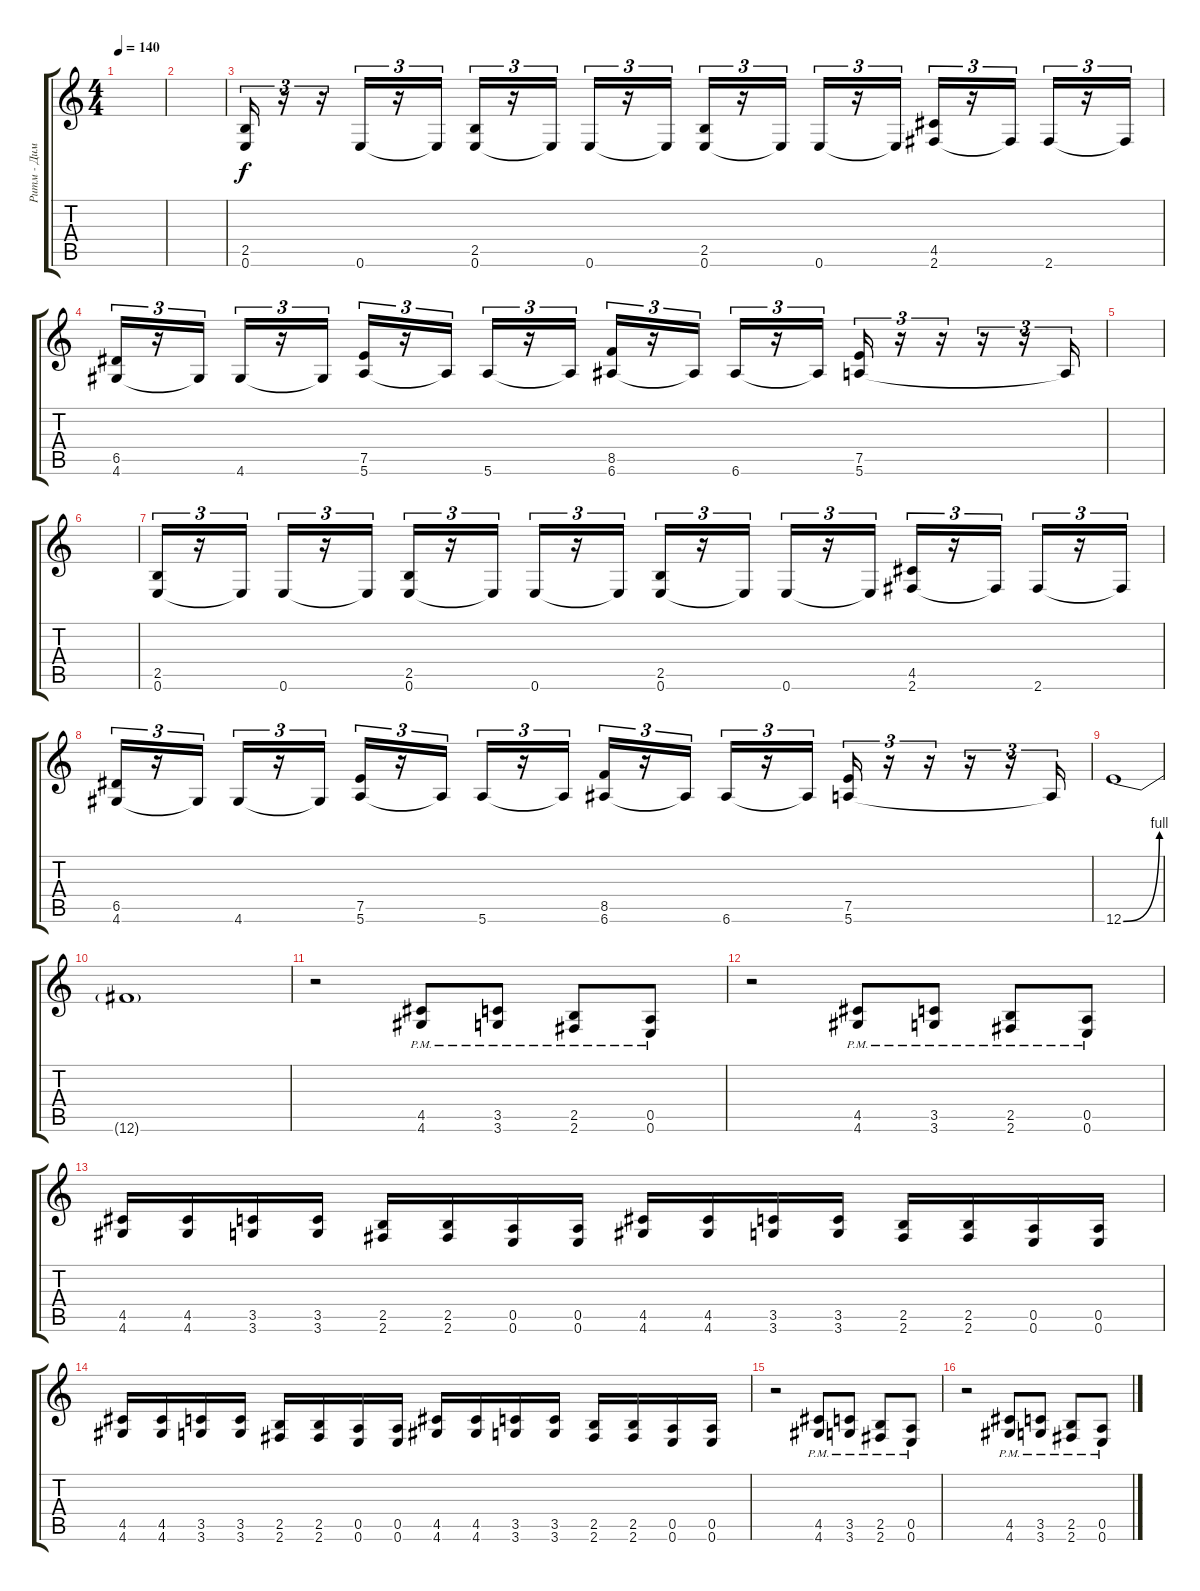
\track ("Ритм - Дима" "Ритм - Дим") {instrument distortionguitar}
\staff {score tabs}
\tuning (E4 B3 G3 D3 A2 E2) {hide}
\ts (4 4)
\tempo 140
\clef g2
\ks c
|
|
(2.5 0.6).16{tu (3 2)} r.16{tu (3 2)} r.16{tu (3 2)} 0.6.16{tu (3 2)} r.16{tu (3 2)} 0.6{t}.16{tu (3 2)} (2.5 0.6).16{tu (3 2)} r.16{tu (3 2)} 0.6{t}.16{tu (3 2)} 0.6.16{tu (3 2)} r.16{tu (3 2)} 0.6{t}.16{tu (3 2)} (2.5 0.6).16{tu (3 2)} r.16{tu (3 2)} 0.6{t}.16{tu (3 2)} 0.6.16{tu (3 2)} r.16{tu (3 2)} 0.6{t}.16{tu (3 2)} (4.5 2.6).16{tu (3 2)} r.16{tu (3 2)} 2.6{t}.16{tu (3 2)} 2.6.16{tu (3 2)} r.16{tu (3 2)} 2.6{t}.16{tu (3 2)} |
(6.5 4.6).16{tu (3 2)} r.16{tu (3 2)} 4.6{t}.16{tu (3 2)} 4.6.16{tu (3 2)} r.16{tu (3 2)} 4.6{t}.16{tu (3 2)} (7.5 5.6).16{tu (3 2)} r.16{tu (3 2)} 5.6{t}.16{tu (3 2)} 5.6.16{tu (3 2)} r.16{tu (3 2)} 5.6{t}.16{tu (3 2)} (8.5 6.6).16{tu (3 2)} r.16{tu (3 2)} 6.6{t}.16{tu (3 2)} 6.6.16{tu (3 2)} r.16{tu (3 2)} 6.6{t}.16{tu (3 2)} (7.5 5.6).16{tu (3 2)} r.16{tu (3 2)} r.16{tu (3 2)} r.16{tu (3 2)} r.16{tu (3 2)} 5.6{t}.16{tu (3 2)} |
|
|
(2.5 0.6).16{tu (3 2)} r.16{tu (3 2)} 0.6{t}.16{tu (3 2)} 0.6.16{tu (3 2)} r.16{tu (3 2)} 0.6{t}.16{tu (3 2)} (2.5 0.6).16{tu (3 2)} r.16{tu (3 2)} 0.6{t}.16{tu (3 2)} 0.6.16{tu (3 2)} r.16{tu (3 2)} 0.6{t}.16{tu (3 2)} (2.5 0.6).16{tu (3 2)} r.16{tu (3 2)} 0.6{t}.16{tu (3 2)} 0.6.16{tu (3 2)} r.16{tu (3 2)} 0.6{t}.16{tu (3 2)} (4.5 2.6).16{tu (3 2)} r.16{tu (3 2)} 2.6{t}.16{tu (3 2)} 2.6.16{tu (3 2)} r.16{tu (3 2)} 2.6{t}.16{tu (3 2)} |
(6.5 4.6).16{tu (3 2)} r.16{tu (3 2)} 4.6{t}.16{tu (3 2)} 4.6.16{tu (3 2)} r.16{tu (3 2)} 4.6{t}.16{tu (3 2)} (7.5 5.6).16{tu (3 2)} r.16{tu (3 2)} 5.6{t}.16{tu (3 2)} 5.6.16{tu (3 2)} r.16{tu (3 2)} 5.6{t}.16{tu (3 2)} (8.5 6.6).16{tu (3 2)} r.16{tu (3 2)} 6.6{t}.16{tu (3 2)} 6.6.16{tu (3 2)} r.16{tu (3 2)} 6.6{t}.16{tu (3 2)} (7.5 5.6).16{tu (3 2)} r.16{tu (3 2)} r.16{tu (3 2)} r.16{tu (3 2)} r.16{tu (3 2)} 5.6{t}.16{tu (3 2)} |
12.6{be (bend 0 0 60 4)}.1 |
12.6{t}.1 |
r.2 (4.5{pm} 4.6{pm}).8 (3.5{pm} 3.6{pm}).8 (2.5{pm} 2.6{pm}).8 (0.5{pm} 0.6{pm}).8 |
r.2 (4.5{pm} 4.6{pm}).8 (3.5{pm} 3.6{pm}).8 (2.5{pm} 2.6{pm}).8 (0.5{pm} 0.6{pm}).8 |
(4.5 4.6).16 (4.5 4.6).16 (3.5 3.6).16 (3.5 3.6).16 (2.5 2.6).16 (2.5 2.6).16 (0.5 0.6).16 (0.5 0.6).16 (4.5 4.6).16 (4.5 4.6).16 (3.5 3.6).16 (3.5 3.6).16 (2.5 2.6).16 (2.5 2.6).16 (0.5 0.6).16 (0.5 0.6).16 |
(4.5 4.6).16 (4.5 4.6).16 (3.5 3.6).16 (3.5 3.6).16 (2.5 2.6).16 (2.5 2.6).16 (0.5 0.6).16 (0.5 0.6).16 (4.5 4.6).16 (4.5 4.6).16 (3.5 3.6).16 (3.5 3.6).16 (2.5 2.6).16 (2.5 2.6).16 (0.5 0.6).16 (0.5 0.6).16 |
r.2 (4.5{pm} 4.6{pm}).8 (3.5{pm} 3.6{pm}).8 (2.5{pm} 2.6{pm}).8 (0.5{pm} 0.6{pm}).8 |
r.2 (4.5{pm} 4.6{pm}).8 (3.5{pm} 3.6{pm}).8 (2.5{pm} 2.6{pm}).8 (0.5{pm} 0.6{pm}).8
